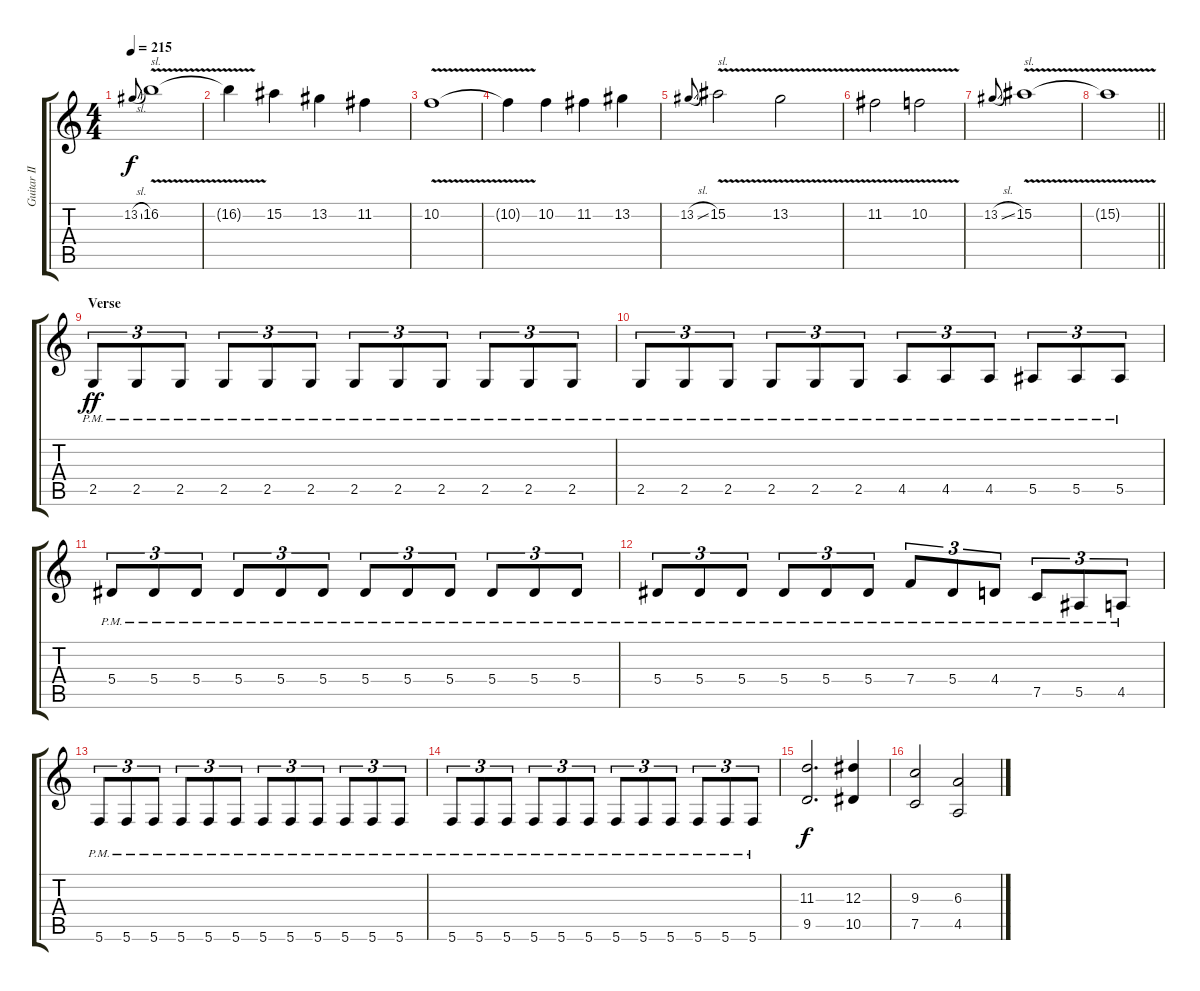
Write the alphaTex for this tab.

\track ("Guitar II" "Guitar II") {instrument overdrivenguitar}
\staff {score tabs}
\tuning (C4 G3 Eb3 Bb2 F2 C2) {hide}
\ts (4 4)
\tempo 215
\clef g2
\ks c
13.2{sl}.8{gr onbeat dy f} 16.2{v}.1{txt "sl."} |
16.2{t}.4 15.2.4 13.2.4 11.2.4 |
10.2{v}.1 |
10.2{t}.4 10.2.4 11.2.4 13.2.4 |
13.2{sl}.8{gr onbeat} 15.2{v}.2{txt "sl."} 13.2{v}.2 |
11.2{v}.2 10.2{v}.2 |
13.2{sl}.8{gr onbeat} 15.2{v}.1{txt "sl."} |
\barLineRight lightlight
15.2{t}.1 |
\section ("" "Verse")
2.5{pm}.8{tu (3 2) dy ff volume 13 balance 14} 2.5{pm}.8{tu (3 2)} 2.5{pm}.8{tu (3 2)} 2.5{pm}.8{tu (3 2)} 2.5{pm}.8{tu (3 2)} 2.5{pm}.8{tu (3 2)} 2.5{pm}.8{tu (3 2)} 2.5{pm}.8{tu (3 2)} 2.5{pm}.8{tu (3 2)} 2.5{pm}.8{tu (3 2)} 2.5{pm}.8{tu (3 2)} 2.5{pm}.8{tu (3 2)} |
2.5{pm}.8{tu (3 2)} 2.5{pm}.8{tu (3 2)} 2.5{pm}.8{tu (3 2)} 2.5{pm}.8{tu (3 2)} 2.5{pm}.8{tu (3 2)} 2.5{pm}.8{tu (3 2)} 4.5{pm}.8{tu (3 2)} 4.5{pm}.8{tu (3 2)} 4.5{pm}.8{tu (3 2)} 5.5{pm}.8{tu (3 2)} 5.5{pm}.8{tu (3 2)} 5.5{pm}.8{tu (3 2)} |
5.4{pm}.8{tu (3 2)} 5.4{pm}.8{tu (3 2)} 5.4{pm}.8{tu (3 2)} 5.4{pm}.8{tu (3 2)} 5.4{pm}.8{tu (3 2)} 5.4{pm}.8{tu (3 2)} 5.4{pm}.8{tu (3 2)} 5.4{pm}.8{tu (3 2)} 5.4{pm}.8{tu (3 2)} 5.4{pm}.8{tu (3 2)} 5.4{pm}.8{tu (3 2)} 5.4{pm}.8{tu (3 2)} |
5.4{pm}.8{tu (3 2)} 5.4{pm}.8{tu (3 2)} 5.4{pm}.8{tu (3 2)} 5.4{pm}.8{tu (3 2)} 5.4{pm}.8{tu (3 2)} 5.4{pm}.8{tu (3 2)} 7.4{pm}.8{tu (3 2)} 5.4{pm}.8{tu (3 2)} 4.4{pm}.8{tu (3 2)} 7.5{pm}.8{tu (3 2)} 5.5{pm}.8{tu (3 2)} 4.5{pm}.8{tu (3 2)} |
5.6{pm}.8{tu (3 2)} 5.6{pm}.8{tu (3 2)} 5.6{pm}.8{tu (3 2)} 5.6{pm}.8{tu (3 2)} 5.6{pm}.8{tu (3 2)} 5.6{pm}.8{tu (3 2)} 5.6{pm}.8{tu (3 2)} 5.6{pm}.8{tu (3 2)} 5.6{pm}.8{tu (3 2)} 5.6{pm}.8{tu (3 2)} 5.6{pm}.8{tu (3 2)} 5.6{pm}.8{tu (3 2)} |
5.6{pm}.8{tu (3 2)} 5.6{pm}.8{tu (3 2)} 5.6{pm}.8{tu (3 2)} 5.6{pm}.8{tu (3 2)} 5.6{pm}.8{tu (3 2)} 5.6{pm}.8{tu (3 2)} 5.6{pm}.8{tu (3 2)} 5.6{pm}.8{tu (3 2)} 5.6{pm}.8{tu (3 2)} 5.6{pm}.8{tu (3 2)} 5.6{pm}.8{tu (3 2)} 5.6{pm}.8{tu (3 2)} |
(11.3 9.5).2{d dy f} (12.3 10.5).4 |
(9.3 7.5).2 (6.3 4.5).2
